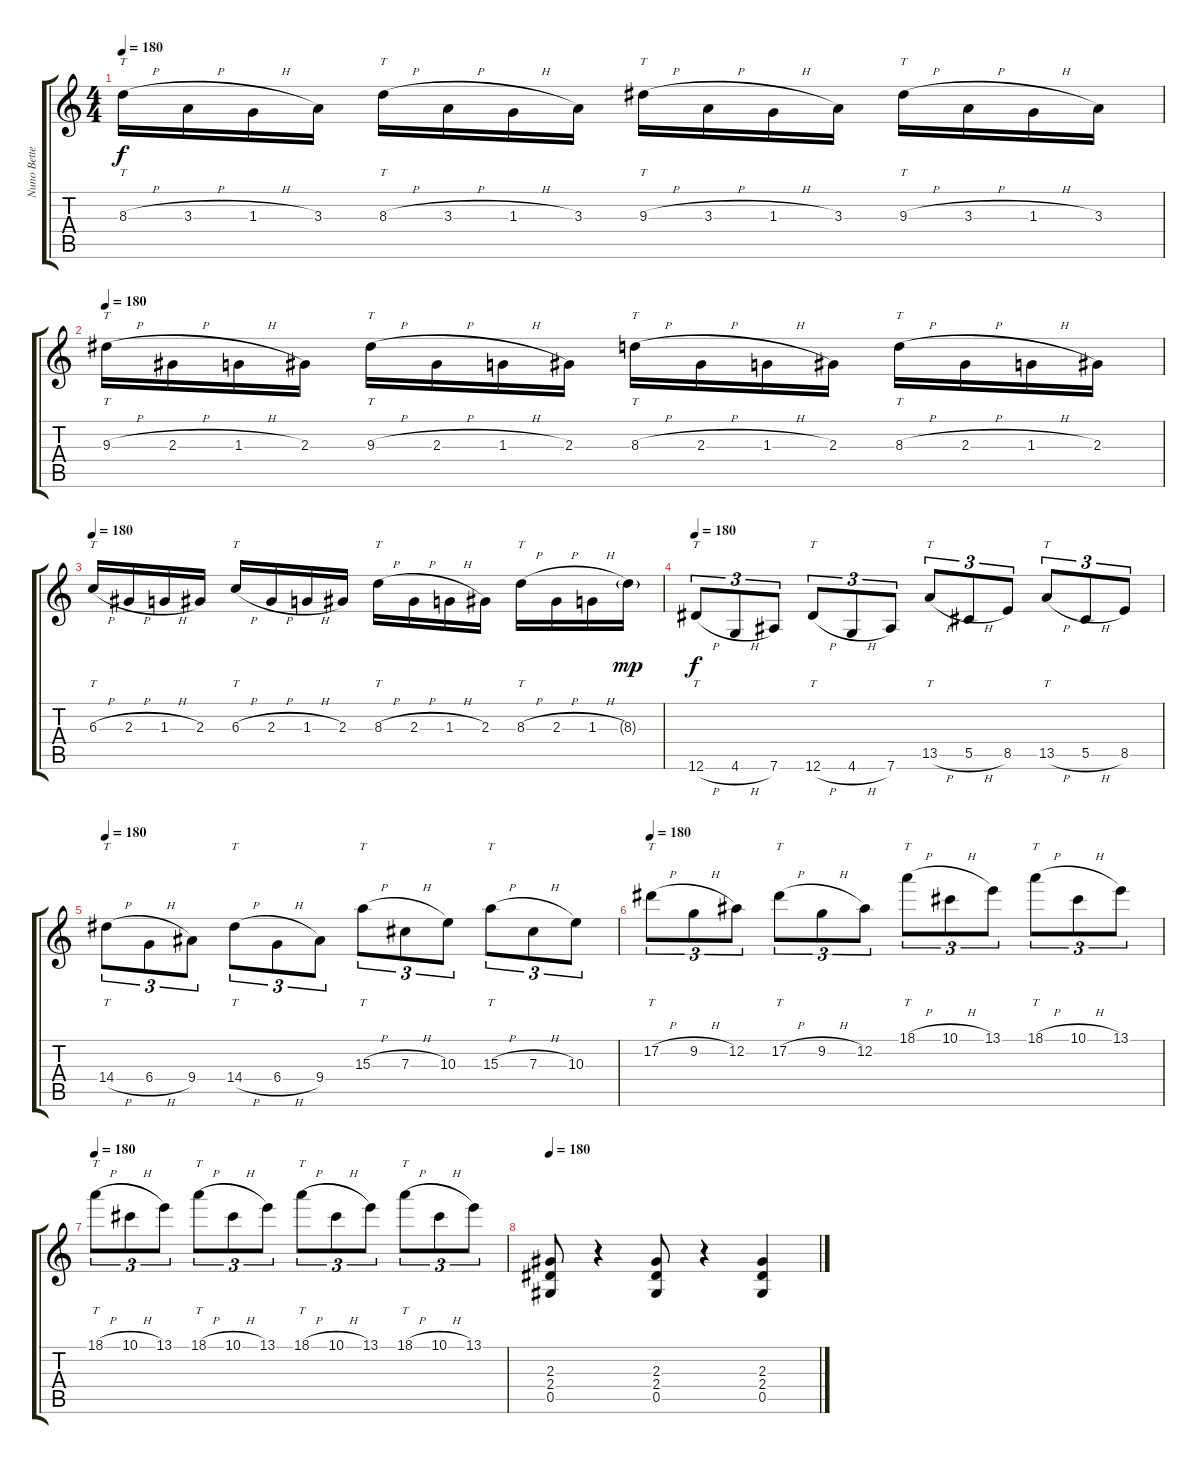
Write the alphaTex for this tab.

\track ("Nuno Bettencourt" "Nuno Bette") {instrument overdrivenguitar}
\staff {score tabs}
\tuning (Eb4 Bb3 Gb3 Db3 Ab2 Eb2) {hide}
\ts (4 4)
\tempo 180
\clef g2
\ks c
8.3{h}.16{tt dy f} 3.3{h}.16 1.3{h}.16 3.3.16 8.3{h}.16{tt} 3.3{h}.16 1.3{h}.16 3.3.16 9.3{h}.16{tt} 3.3{h}.16 1.3{h}.16 3.3.16 9.3{h}.16{tt} 3.3{h}.16 1.3{h}.16 3.3.16 |
\tempo 180
9.3{h}.16{tt} 2.3{h}.16 1.3{h}.16 2.3.16 9.3{h}.16{tt} 2.3{h}.16 1.3{h}.16 2.3.16 8.3{h}.16{tt} 2.3{h}.16 1.3{h}.16 2.3.16 8.3{h}.16{tt} 2.3{h}.16 1.3{h}.16 2.3.16 |
\tempo 180
6.3{h}.16{tt} 2.3{h}.16 1.3{h}.16 2.3.16 6.3{h}.16{tt} 2.3{h}.16 1.3{h}.16 2.3.16 8.3{h}.16{tt} 2.3{h}.16 1.3{h}.16 2.3.16 8.3{h}.16{tt} 2.3{h}.16 1.3{h}.16 8.3{g}.16{dy mp} |
\tempo 180
12.6{h}.8{tt tu (3 2) dy f} 4.6{h}.8{tu (3 2)} 7.6.8{tu (3 2)} 12.6{h}.8{tt tu (3 2)} 4.6{h}.8{tu (3 2)} 7.6.8{tu (3 2)} 13.5{h}.8{tt tu (3 2)} 5.5{h}.8{tu (3 2)} 8.5.8{tu (3 2)} 13.5{h}.8{tt tu (3 2)} 5.5{h}.8{tu (3 2)} 8.5.8{tu (3 2)} |
\tempo 180
14.4{h}.8{tt tu (3 2)} 6.4{h}.8{tu (3 2)} 9.4.8{tu (3 2)} 14.4{h}.8{tt tu (3 2)} 6.4{h}.8{tu (3 2)} 9.4.8{tu (3 2)} 15.3{h}.8{tt tu (3 2)} 7.3{h}.8{tu (3 2)} 10.3.8{tu (3 2)} 15.3{h}.8{tt tu (3 2)} 7.3{h}.8{tu (3 2)} 10.3.8{tu (3 2)} |
\tempo 180
17.2{h}.8{tt tu (3 2)} 9.2{h}.8{tu (3 2)} 12.2.8{tu (3 2)} 17.2{h}.8{tt tu (3 2)} 9.2{h}.8{tu (3 2)} 12.2.8{tu (3 2)} 18.1{h}.8{tt tu (3 2)} 10.1{h}.8{tu (3 2)} 13.1.8{tu (3 2)} 18.1{h}.8{tt tu (3 2)} 10.1{h}.8{tu (3 2)} 13.1.8{tu (3 2)} |
\tempo 180
18.1{h}.8{tt tu (3 2)} 10.1{h}.8{tu (3 2)} 13.1.8{tu (3 2)} 18.1{h}.8{tt tu (3 2)} 10.1{h}.8{tu (3 2)} 13.1.8{tu (3 2)} 18.1{h}.8{tt tu (3 2)} 10.1{h}.8{tu (3 2)} 13.1.8{tu (3 2)} 18.1{h}.8{tt tu (3 2)} 10.1{h}.8{tu (3 2)} 13.1.8{tu (3 2)} |
\tempo 180
(2.3 2.4 0.5).8 r.4 (2.3 2.4 0.5).8 r.4 (2.3 2.4 0.5).4
